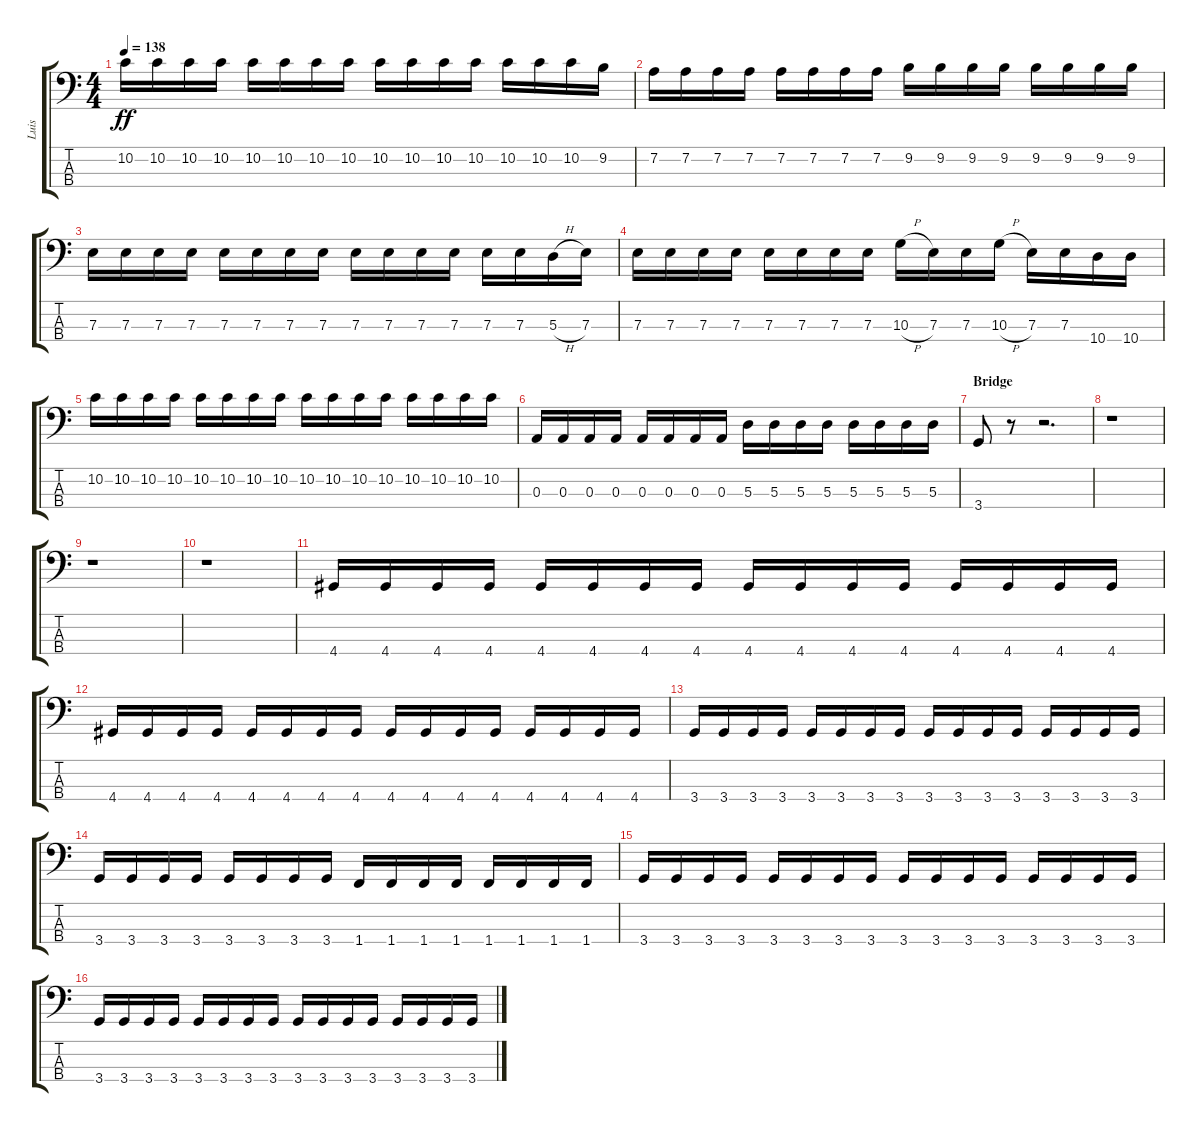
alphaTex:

\track ("Luis" "Luis") {instrument electricbassfinger}
\staff {score tabs}
\tuning (G2 D2 A1 E1) {hide}
\ts (4 4)
\tempo 138
\clef f4
\ks c
10.2.16{dy ff} 10.2.16 10.2.16 10.2.16 10.2.16 10.2.16 10.2.16 10.2.16 10.2.16 10.2.16 10.2.16 10.2.16 10.2.16 10.2.16 10.2.16 9.2.16 |
7.2.16 7.2.16 7.2.16 7.2.16 7.2.16 7.2.16 7.2.16 7.2.16 9.2.16 9.2.16 9.2.16 9.2.16 9.2.16 9.2.16 9.2.16 9.2.16 |
7.3.16 7.3.16 7.3.16 7.3.16 7.3.16 7.3.16 7.3.16 7.3.16 7.3.16 7.3.16 7.3.16 7.3.16 7.3.16 7.3.16 5.3{h}.16 7.3.16 |
7.3.16 7.3.16 7.3.16 7.3.16 7.3.16 7.3.16 7.3.16 7.3.16 10.3{h}.16 7.3.16 7.3.16 10.3{h}.16 7.3.16 7.3.16 10.4.16 10.4.16 |
10.2.16 10.2.16 10.2.16 10.2.16 10.2.16 10.2.16 10.2.16 10.2.16 10.2.16 10.2.16 10.2.16 10.2.16 10.2.16 10.2.16 10.2.16 10.2.16 |
0.3.16 0.3.16 0.3.16 0.3.16 0.3.16 0.3.16 0.3.16 0.3.16 5.3.16 5.3.16 5.3.16 5.3.16 5.3.16 5.3.16 5.3.16 5.3.16 |
\section ("" "Bridge")
3.4.8 r.8 r.2{d} |
r.1 |
r.1 |
r.1 |
4.4.16 4.4.16 4.4.16 4.4.16 4.4.16 4.4.16 4.4.16 4.4.16 4.4.16 4.4.16 4.4.16 4.4.16 4.4.16 4.4.16 4.4.16 4.4.16 |
4.4.16 4.4.16 4.4.16 4.4.16 4.4.16 4.4.16 4.4.16 4.4.16 4.4.16 4.4.16 4.4.16 4.4.16 4.4.16 4.4.16 4.4.16 4.4.16 |
3.4.16 3.4.16 3.4.16 3.4.16 3.4.16 3.4.16 3.4.16 3.4.16 3.4.16 3.4.16 3.4.16 3.4.16 3.4.16 3.4.16 3.4.16 3.4.16 |
3.4.16 3.4.16 3.4.16 3.4.16 3.4.16 3.4.16 3.4.16 3.4.16 1.4.16 1.4.16 1.4.16 1.4.16 1.4.16 1.4.16 1.4.16 1.4.16 |
3.4.16 3.4.16 3.4.16 3.4.16 3.4.16 3.4.16 3.4.16 3.4.16 3.4.16 3.4.16 3.4.16 3.4.16 3.4.16 3.4.16 3.4.16 3.4.16 |
3.4.16 3.4.16 3.4.16 3.4.16 3.4.16 3.4.16 3.4.16 3.4.16 3.4.16 3.4.16 3.4.16 3.4.16 3.4.16 3.4.16 3.4.16 3.4.16
